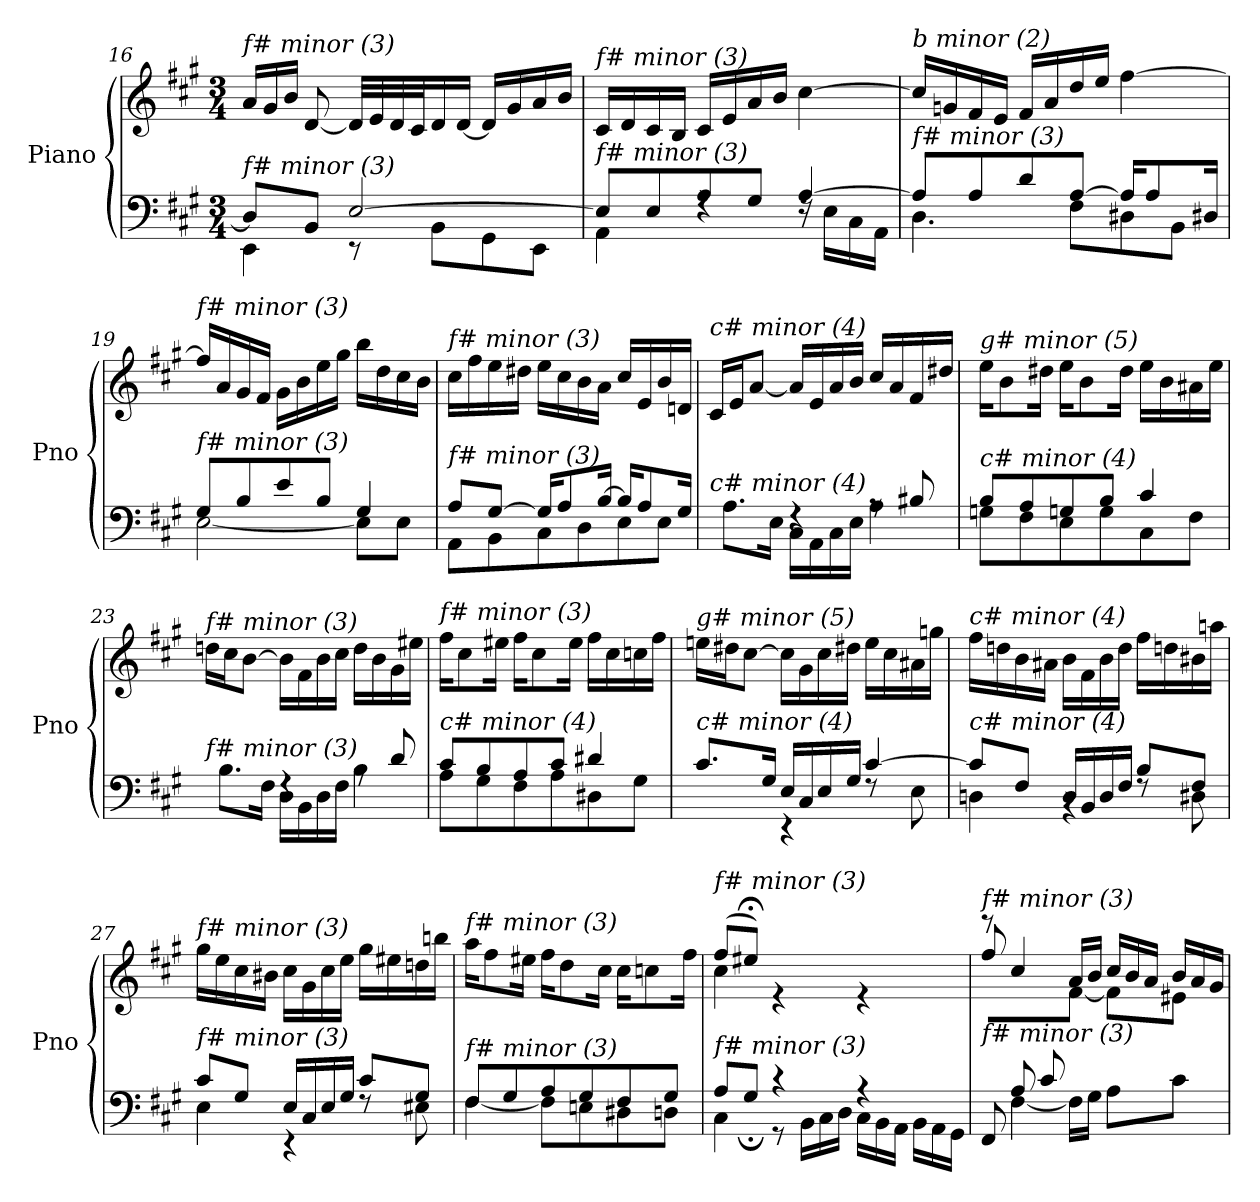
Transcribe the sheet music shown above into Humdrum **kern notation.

**kern	**kern
*part1	*part1
*staff2	*staff1
*I"Piano	*
*I'Pno	*
!!LO:PB:g=z
*clefF4	*clefG2
*k[f#c#g#]	*k[f#c#g#]
*M3/4	*M3/4
=16	=16
*^	*
*	*	*Xtuplet
!	!	!LO:TX:i:t=f# minor (3)
!LO:TX:i:t=f# minor (3)	!	!
8D/L]	4EE\	24a/LL
.	.	24g#/
.	.	24b/JJ
8BB/J	.	[8d/
[2E/	8r	32d/LLL]
.	.	32e/
.	.	32d/
.	.	32c#/J
.	8BB\L	16d/
.	.	[16d/JJ
.	8GG#\	16d/LL]
.	.	16g#/
.	8EE\J	16a/
.	.	16b/JJ
=17	=17	=17
!	!	!LO:TX:i:t=f# minor (3)
!LO:TX:i:t=f# minor (3)	!	!
8E/L]	4AA\	16c#/LL
.	.	16d/
8E/	.	16c#/
.	.	16B/JJ
8A/	4rF	16c#/LL
.	.	16e/
8G#/J	.	16a/
.	.	16b/JJ
[4A/	16rF	[4cc#\
.	16E\LL	.
.	16C#\	.
.	16AA\JJ	.
=18	=18	=18
!	!	!LO:TX:i:t=b minor (2)
!LO:TX:i:t=f# minor (3)	!	!
8A/L]	4.D\	16cc#/LL]
.	.	16gn/
8A/	.	16f#/
.	.	16e/JJ
8d/	.	16f#/LL
.	.	16a/
[8A/J	8F#\L	16dd/
.	.	16ee/JJ
16A/KL]	8D#X\	[4ff#\
8A/	.	.
.	8BB\J	.
16D#X/Jk	.	.
=19	=19	=19
!	!	!LO:TX:i:t=f# minor (3)
!LO:TX:i:t=f# minor (3)	!	!
8G#/L	[2E\	16ff#/LL]
.	.	16a/
8B/	.	16g#/
.	.	16f#/JJ
8e/	.	16g#\LL
.	.	16b\
8B/J	.	16ee\
.	.	16gg#\JJ
4G#/	8E\L]	16bb\LL
.	.	16dd\
.	8E\J	16cc#\
.	.	16b\JJ
!!LO:LB:g=z
=20	=20	=20
!	!	!LO:TX:i:t=f# minor (3)
!LO:TX:i:t=f# minor (3)	!	!
8A/L	8AA\L	16cc#\LL
.	.	16ff#\
[8G#/J	8BB\	16ee\
.	.	16dd#X\JJ
16G#/KL]	8C#\	16ee\LL
8A/	.	16cc#\
.	8D\	16b\
[16B/Jk	.	16a\JJ
16B/KL]	8E\	16cc#/LL
8A/	.	16e/
.	8E\J	16b/
16G#/Jk	.	16dn/JJ
=21	=21	=21
!	!	!LO:TX:i:t=c# minor (4)
!LO:TX:i:t=c# minor (4)	!	!
4A/yy	8.A\L	16c#/LL
.	.	16e/J
.	.	[8a/J
.	16E\Jk	.
4rF	16C#\LL	16a/LL]
.	16AA\	16e/
.	16C#\	16a/
.	16E\JJ	16b/JJ
8rA	4A\	16cc#/LL
.	.	16a/
8B#Xi/	.	16f#/
.	.	16dd#X/JJ
=22	=22	=22
!	!	!LO:TX:i:t=g# minor (5)
!LO:TX:i:t=c# minor (4)	!	!
8B/L	8Gn\L	16ee\KL
.	.	8b\
8A/	8F#\	.
.	.	16dd#X\Jk
8Gn/	8E\	16ee\KL
.	.	8b\
8B/J	8G\	.
.	.	16dd#\Jk
4c#/	8C#\	16ee\LL
.	.	16b\
.	8F#\J	16a#X\
.	.	16ee\JJ
=23	=23	=23
!	!	!LO:TX:i:t=f# minor (3)
!LO:TX:i:t=f# minor (3)	!	!
4B/yy	8.B\L	16ddn\LL
.	.	16cc#\J
.	.	[8b\J
.	16F#\Jk	.
4rF	16D\LL	16b\LL]
.	16BB\	16f#\
.	16D\	16b\
.	16F#\JJ	16cc#\JJ
8rA	4B\	16dd\LL
.	.	16b\
8d/	.	16g#\
.	.	16ee#X\JJ
!!LO:LB:g=z
=24	=24	=24
!	!	!LO:TX:i:t=f# minor (3)
!LO:TX:i:t=c# minor (4)	!	!
8c#/L	8A\L	16ff#\KL
.	.	8cc#\
8B/	8G#\	.
.	.	16ee#X\Jk
8A/	8F#\	16ff#\KL
.	.	8cc#\
8c#/J	8A\	.
.	.	16ee#\Jk
4d#X/	8D#X\	16ff#\LL
.	.	16cc#\
.	8G#\J	16ccni\
.	.	16ff#\JJ
=25	=25	=25
!	!	!LO:TX:i:t=g# minor (5)
!LO:TX:i:t=c# minor (4)	!	!
8.c#/L	4c#\yy	16een\LL
.	.	16dd#X\J
.	.	[8cc#\J
16G#/Jk	.	.
16E/LL	4r	16cc#\LL]
16C#/	.	16g#\
16E/	.	16cc#\
16G#/JJ	.	16dd#X\JJ
[4c#/	8rF	16ee\LL
.	.	16cc#\
.	8E\	16a#X\
.	.	16ggn\JJ
=26	=26	=26
!	!	!LO:TX:i:t=c# minor (4)
!LO:TX:i:t=c# minor (4)	!	!
8c#/L]	4Dn\	16ff#\LL
.	.	16ddn\
8F#/J	.	16b\
.	.	16a#X\JJ
16D/LL	4rBB	16b\LL
16BB/	.	16f#\
16D/	.	16b\
16F#/JJ	.	16dd\JJ
8B/L	8rF	16ff#\LL
.	.	16ddn\
8F#/J	8D#X\	16b#X\
.	.	16aan\JJ
!!LO:LB:g=z
=27	=27	=27
!	!	!LO:TX:i:t=f# minor (3)
!LO:TX:i:t=f# minor (3)	!	!
8c#/L	4E\	16gg#\LL
.	.	16ee\
8G#/J	.	16cc#\
.	.	16b#Xj\JJ
16E/LL	4r	16cc#\LL
16C#/	.	16g#\
16E/	.	16cc#\
16G#/JJ	.	16ee\JJ
8c#/L	8rF	16gg#\LL
.	.	16ee#X\
8G#/J	8E#X\	16ddn\
.	.	16bbn\JJ
=28	=28	=28
!	!	!LO:TX:i:t=f# minor (3)
!LO:TX:i:t=f# minor (3)	!	!
8F#/L	[4F#\	16aa\KL
.	.	8ff#\
8G#/	.	.
.	.	16ee#X\Jk
8A/	8F#\L]	16ff#\KL
.	.	8dd\
8G#/	8En\	.
.	.	16cc#\Jk
8F#/	8D#X\	16cc#\KL
.	.	8ccni\
8G#/J	8Dn\J	.
.	.	16ff#\Jk
=29	=29	=29
*	*^	*^
!	!	!	!LO:TX:i:t=f# minor (3)	!
!LO:TX:i:t=f# minor (3)	!	!	!	!
4ryy	8A/L	4C#\	(8ff#/L	4cc#\
.	8G#;</J	.	8ee#X;</J)	.
2ryy	4r	8r	4re	2ryy
*	*	*Xtuplet	*	*
.	.	24BB\LL	.	.
.	.	24C#\	.	.
.	.	24D\JJ	.	.
.	4r	24C#\LL	4re	.
.	.	24BB\	.	.
.	.	24AA\JJ	.	.
.	.	24BB\LL	.	.
.	.	24AA\	.	.
.	.	24GG#\JJ	.	.
=30	=30	=30	=30	=30
!	!	!	!LO:TX:i:t=f# minor (3)	!
!LO:TX:i:t=f# minor (3)	!	!	!	!
*	*v	*v	*	*
8ryy	8FF#/	8ff#/	8reee
8A/L	[4F#\	4cc#/	4ryy
8c#/	.	.	.
4.ryy	16F#\LL]	16a/LL	[8f#\J
.	16G#\JJ	16b/JJ	.
.	8A\L	24cc#/LL	8f#\L]
.	.	24b/	.
.	.	24a/JJ	.
.	8c#\J	24b/LL	8e#X\J
.	.	24a/	.
.	.	24g#/JJ	.
*v	*v	*	*
*	*v	*v
=	=
*-	*-
